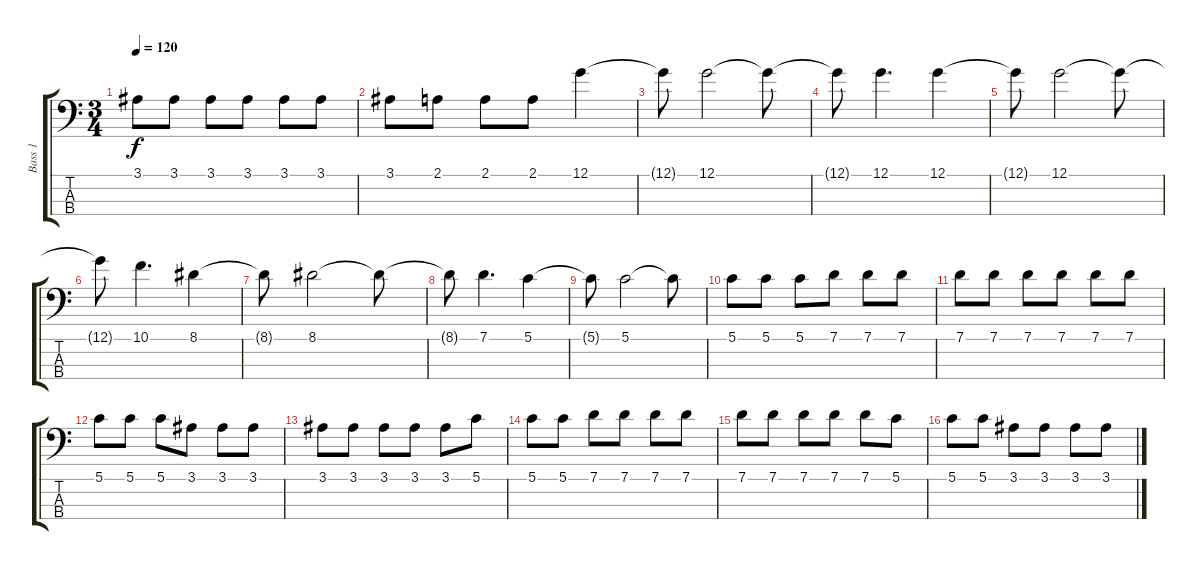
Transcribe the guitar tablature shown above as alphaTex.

\track ("Bass 1" "Bass 1") {instrument acousticbass}
\staff {score tabs}
\tuning (G2 D2 A1 E1) {hide}
\ts (3 4)
\tempo 120
\clef f4
\ks c
3.1.8{dy f} 3.1.8 3.1.8 3.1.8 3.1.8 3.1.8 |
3.1.8 2.1.8 2.1.8 2.1.8 12.1.4 |
12.1{t}.8 12.1.2 12.1{t}.8 |
12.1{t}.8 12.1.4{d} 12.1.4 |
12.1{t}.8 12.1.2 12.1{t}.8 |
12.1{t}.8 10.1.4{d} 8.1.4 |
8.1{t}.8 8.1.2 8.1{t}.8 |
8.1{t}.8 7.1.4{d} 5.1.4 |
5.1{t}.8 5.1.2 5.1{t}.8 |
5.1.8 5.1.8 5.1.8 7.1.8 7.1.8 7.1.8 |
7.1.8 7.1.8 7.1.8 7.1.8 7.1.8 7.1.8 |
5.1.8 5.1.8 5.1.8 3.1.8 3.1.8 3.1.8 |
3.1.8 3.1.8 3.1.8 3.1.8 3.1.8 5.1.8 |
5.1.8 5.1.8 7.1.8 7.1.8 7.1.8 7.1.8 |
7.1.8 7.1.8 7.1.8 7.1.8 7.1.8 5.1.8 |
5.1.8 5.1.8 3.1.8 3.1.8 3.1.8 3.1.8
